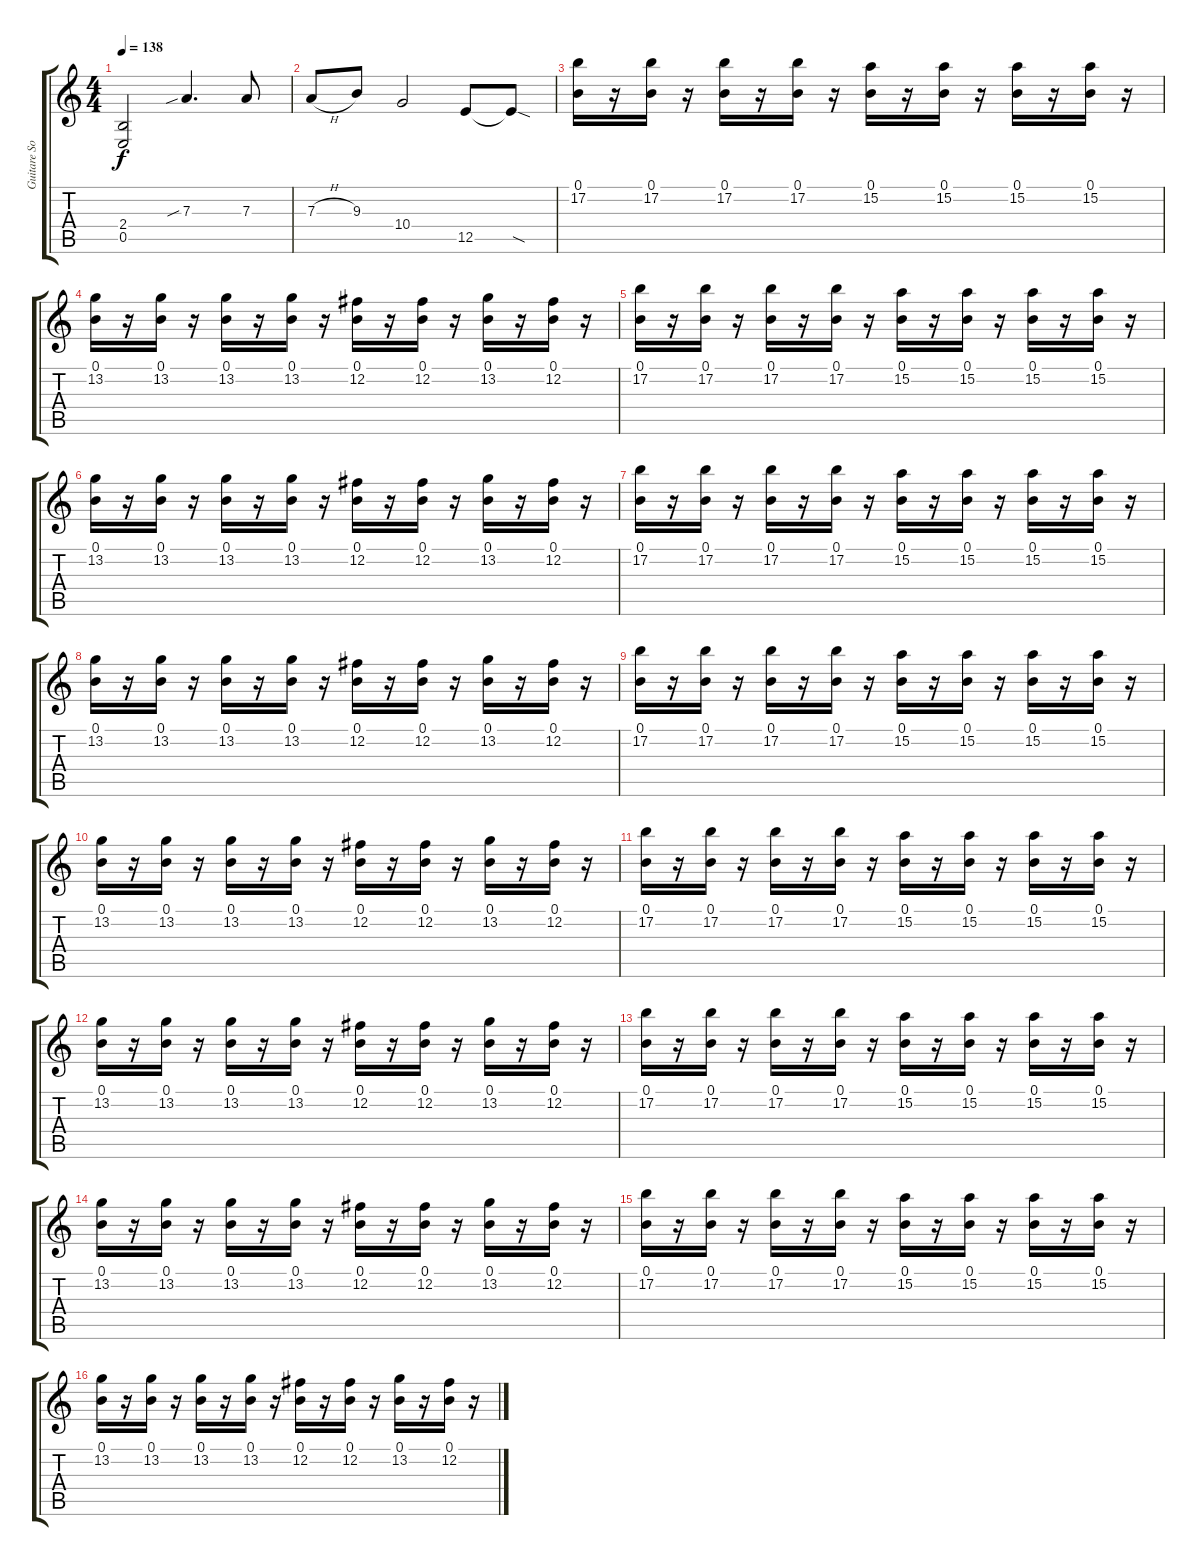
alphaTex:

\track ("Guitare Solo" "Guitare So") {instrument distortionguitar}
\staff {score tabs}
\tuning (B3 Gb3 D3 A2 E2 B1) {hide}
\ts (4 4)
\tempo 138
\clef g2
\ks c
(2.4 0.5).2{dy f} 7.3{sib}.4{d} 7.3.8 |
7.3{h}.8 9.3.8 10.4.2 12.5.8 12.5{sod t}.8 |
(0.1 17.2).16 r.16 (0.1 17.2).16 r.16 (0.1 17.2).16 r.16 (0.1 17.2).16 r.16 (0.1 15.2).16 r.16 (0.1 15.2).16 r.16 (0.1 15.2).16 r.16 (0.1 15.2).16 r.16 |
(0.1 13.2).16 r.16 (0.1 13.2).16 r.16 (0.1 13.2).16 r.16 (0.1 13.2).16 r.16 (0.1 12.2).16 r.16 (0.1 12.2).16 r.16 (0.1 13.2).16 r.16 (0.1 12.2).16 r.16 |
(0.1 17.2).16 r.16 (0.1 17.2).16 r.16 (0.1 17.2).16 r.16 (0.1 17.2).16 r.16 (0.1 15.2).16 r.16 (0.1 15.2).16 r.16 (0.1 15.2).16 r.16 (0.1 15.2).16 r.16 |
(0.1 13.2).16 r.16 (0.1 13.2).16 r.16 (0.1 13.2).16 r.16 (0.1 13.2).16 r.16 (0.1 12.2).16 r.16 (0.1 12.2).16 r.16 (0.1 13.2).16 r.16 (0.1 12.2).16 r.16 |
(0.1 17.2).16 r.16 (0.1 17.2).16 r.16 (0.1 17.2).16 r.16 (0.1 17.2).16 r.16 (0.1 15.2).16 r.16 (0.1 15.2).16 r.16 (0.1 15.2).16 r.16 (0.1 15.2).16 r.16 |
(0.1 13.2).16 r.16 (0.1 13.2).16 r.16 (0.1 13.2).16 r.16 (0.1 13.2).16 r.16 (0.1 12.2).16 r.16 (0.1 12.2).16 r.16 (0.1 13.2).16 r.16 (0.1 12.2).16 r.16 |
(0.1 17.2).16 r.16 (0.1 17.2).16 r.16 (0.1 17.2).16 r.16 (0.1 17.2).16 r.16 (0.1 15.2).16 r.16 (0.1 15.2).16 r.16 (0.1 15.2).16 r.16 (0.1 15.2).16 r.16 |
(0.1 13.2).16 r.16 (0.1 13.2).16 r.16 (0.1 13.2).16 r.16 (0.1 13.2).16 r.16 (0.1 12.2).16 r.16 (0.1 12.2).16 r.16 (0.1 13.2).16 r.16 (0.1 12.2).16 r.16 |
(0.1 17.2).16 r.16 (0.1 17.2).16 r.16 (0.1 17.2).16 r.16 (0.1 17.2).16 r.16 (0.1 15.2).16 r.16 (0.1 15.2).16 r.16 (0.1 15.2).16 r.16 (0.1 15.2).16 r.16 |
(0.1 13.2).16 r.16 (0.1 13.2).16 r.16 (0.1 13.2).16 r.16 (0.1 13.2).16 r.16 (0.1 12.2).16 r.16 (0.1 12.2).16 r.16 (0.1 13.2).16 r.16 (0.1 12.2).16 r.16 |
(0.1 17.2).16 r.16 (0.1 17.2).16 r.16 (0.1 17.2).16 r.16 (0.1 17.2).16 r.16 (0.1 15.2).16 r.16 (0.1 15.2).16 r.16 (0.1 15.2).16 r.16 (0.1 15.2).16 r.16 |
(0.1 13.2).16 r.16 (0.1 13.2).16 r.16 (0.1 13.2).16 r.16 (0.1 13.2).16 r.16 (0.1 12.2).16 r.16 (0.1 12.2).16 r.16 (0.1 13.2).16 r.16 (0.1 12.2).16 r.16 |
(0.1 17.2).16 r.16 (0.1 17.2).16 r.16 (0.1 17.2).16 r.16 (0.1 17.2).16 r.16 (0.1 15.2).16 r.16 (0.1 15.2).16 r.16 (0.1 15.2).16 r.16 (0.1 15.2).16 r.16 |
(0.1 13.2).16 r.16 (0.1 13.2).16 r.16 (0.1 13.2).16 r.16 (0.1 13.2).16 r.16 (0.1 12.2).16 r.16 (0.1 12.2).16 r.16 (0.1 13.2).16 r.16 (0.1 12.2).16 r.16
